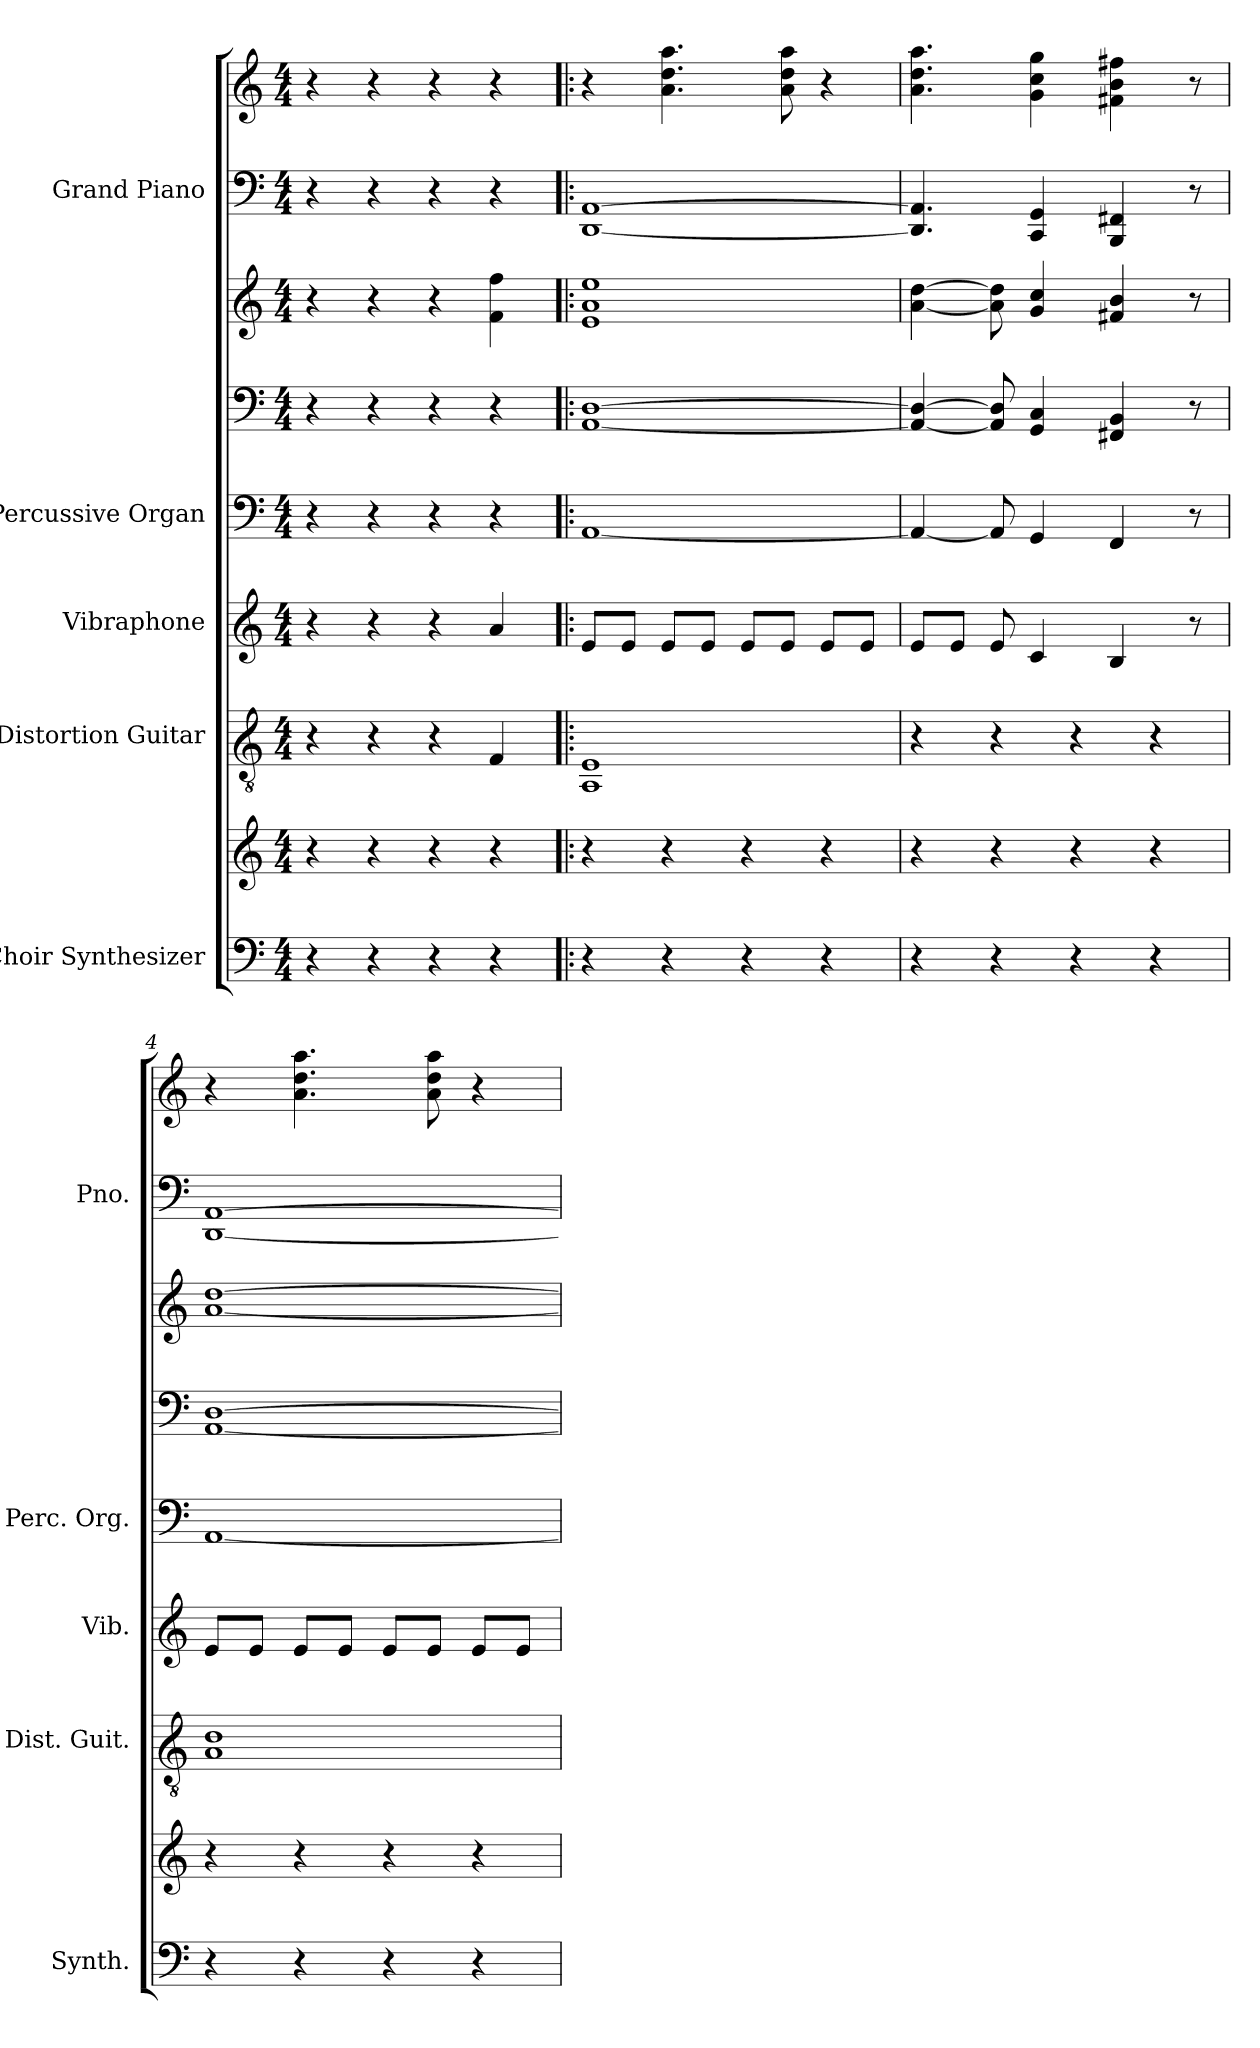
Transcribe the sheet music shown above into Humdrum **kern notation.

**kern	**kern	**kern	**kern	**kern	**kern	**kern	**kern	**kern
*part5	*part5	*part4	*part3	*part2	*part2	*part2	*part1	*part1
*staff9	*staff8	*staff7	*staff6	*staff5	*staff4	*staff3	*staff2	*staff1
*I"Choir Synthesizer	*	*I"Distortion Guitar	*I"Vibraphone	*I"Percussive Organ	*	*	*I"Grand Piano	*
*I'Synth.	*	*I'Dist. Guit.	*I'Vib.	*I'Perc. Org.	*	*	*I'Pno.	*
*stria5	*stria5	*stria6	*stria5	*stria5	*stria5	*stria5	*stria5	*stria5
*clefF4	*clefG2	*clefGv2	*clefG2	*clefF4	*clefF4	*clefG2	*clefF4	*clefG2
*k[]	*k[]	*k[]	*k[]	*k[]	*k[]	*k[]	*k[]	*k[]
*M4/4	*M4/4	*M4/4	*M4/4	*M4/4	*M4/4	*M4/4	*M4/4	*M4/4
*MM120	*MM120	*MM120	*MM120	*MM120	*MM120	*MM120	*MM120	*MM120
=1	=1	=1	=1	=1	=1	=1	=1	=1
4r	4r	4r	4r	4r	4r	4r	4r	4r
4r	4r	4r	4r	4r	4r	4r	4r	4r
4r	4r	4r	4r	4r	4r	4r	4r	4r
4r	4r	4F	4a	4r	4r	4f 4ff	4r	4r
=2!|:	=2!|:	=2!|:	=2!|:	=2!|:	=2!|:	=2!|:	=2!|:	=2!|:
4r	4r	1E 1AA	8eL	[1AA	[1D [1AA	1e 1a 1ee	[1AA [1DD	4r
.	.	.	8eJ	.	.	.	.	.
4r	4r	.	8eL	.	.	.	.	4.a 4.dd 4.aa
.	.	.	8eJ	.	.	.	.	.
4r	4r	.	8eL	.	.	.	.	.
.	.	.	8eJ	.	.	.	.	8dd 8a 8aa
4r	4r	.	8eL	.	.	.	.	4r
.	.	.	8eJ	.	.	.	.	.
=3	=3	=3	=3	=3	=3	=3	=3	=3
4r	4r	4r	8eL	4AA_	4D_ 4AA_	[4a [4dd	4.AA] 4.DD]	4.a 4.dd 4.aa
.	.	.	8eJ	.	.	.	.	.
4r	4r	4r	8e	8AA]	8D] 8AA]	8a] 8dd]	.	.
.	.	.	4c	4GG	4C 4GG	4g 4cc	4GG 4CC	4g 4cc 4gg
4r	4r	4r	.	.	.	.	.	.
.	.	.	4B	4FF	4BB 4FF#X	4b 4f#X	4BBB 4FF#X	4b 4f#X 4ff#X
4r	4r	4r	.	.	.	.	.	.
.	.	.	8r	8r	8r	8r	8r	8r
=4	=4	=4	=4	=4	=4	=4	=4	=4
4r	4r	1A 1d	8eL	[1AA	[1D [1AA	[1a [1dd	[1AA [1DD	4r
.	.	.	8eJ	.	.	.	.	.
4r	4r	.	8eL	.	.	.	.	4.dd 4.a 4.aa
.	.	.	8eJ	.	.	.	.	.
4r	4r	.	8eL	.	.	.	.	.
.	.	.	8eJ	.	.	.	.	8dd 8a 8aa
4r	4r	.	8eL	.	.	.	.	4r
.	.	.	8eJ	.	.	.	.	.
=	=	=	=	=	=	=	=	=
*-	*-	*-	*-	*-	*-	*-	*-	*-
